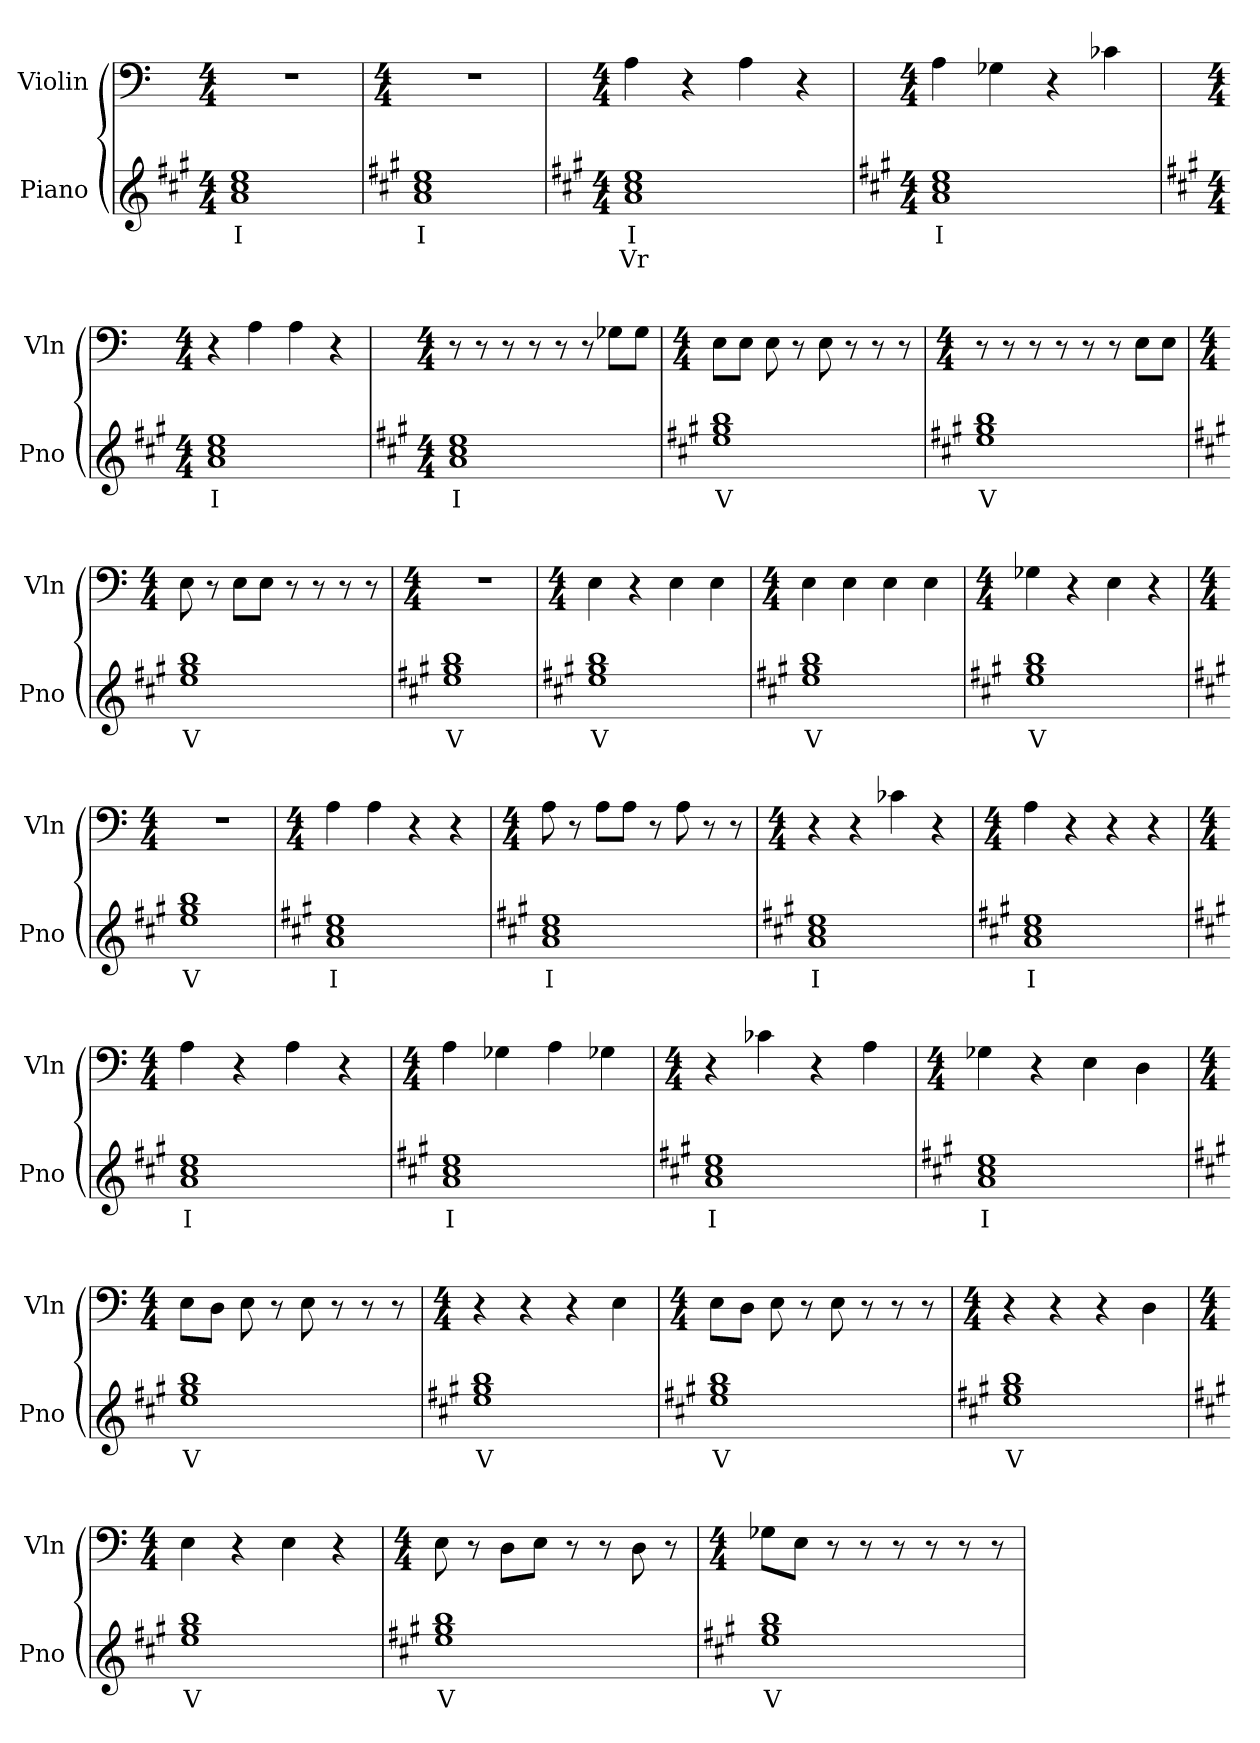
**kern	**text	**text	**kern
*part2	*part2	*part2	*part1
*staff2	*staff2	*staff2	*staff1
*I"Piano	*	*	*I"Violin
*I'Pno	*	*	*I'Vln
*k[f#c#g#]	*	*	*
*A:	*	*	*
*M4/4	*	*	*M4/4
=	=	=	=
1a 1cc# 1ee	I	.	1r
=	=	=	=
*k[f#c#g#]	*	*	*
*A:	*	*	*
*	*	*	*M4/4
1a 1cc# 1ee	I	.	1r
=	=	=	=
*k[f#c#g#]	*	*	*
*A:	*	*	*
*M4/4	*	*	*M4/4
1a 1cc# 1ee	I	Vr	4A
.	.	.	4r
.	.	.	4A
.	.	.	4r
=	=	=	=
*k[f#c#g#]	*	*	*
*A:	*	*	*
*M4/4	*	*	*M4/4
1a 1cc# 1ee	I	.	4A
.	.	.	4G-X
.	.	.	4r
.	.	.	4c-X
=	=	=	=
*k[f#c#g#]	*	*	*
*A:	*	*	*
*M4/4	*	*	*M4/4
1a 1cc# 1ee	I	.	4r
.	.	.	4A
.	.	.	4A
.	.	.	4r
=	=	=	=
*k[f#c#g#]	*	*	*
*A:	*	*	*
*M4/4	*	*	*M4/4
1a 1cc# 1ee	I	.	8r
.	.	.	8r
.	.	.	8r
.	.	.	8r
.	.	.	8r
.	.	.	8r
.	.	.	8G-XL
.	.	.	8G-J
=	=	=	=
*k[f#c#g#]	*	*	*
*A:	*	*	*
*	*	*	*M4/4
1ee 1gg# 1bb	V	.	8EL
.	.	.	8EJ
.	.	.	8E
.	.	.	8r
.	.	.	8E
.	.	.	8r
.	.	.	8r
.	.	.	8r
=	=	=	=
*k[f#c#g#]	*	*	*
*A:	*	*	*
*	*	*	*M4/4
1ee 1gg# 1bb	V	.	8r
.	.	.	8r
.	.	.	8r
.	.	.	8r
.	.	.	8r
.	.	.	8r
.	.	.	8EL
.	.	.	8EJ
=	=	=	=
*k[f#c#g#]	*	*	*
*A:	*	*	*
*	*	*	*M4/4
1ee 1gg# 1bb	V	.	8E
.	.	.	8r
.	.	.	8EL
.	.	.	8EJ
.	.	.	8r
.	.	.	8r
.	.	.	8r
.	.	.	8r
=	=	=	=
*k[f#c#g#]	*	*	*
*A:	*	*	*
*	*	*	*M4/4
1ee 1gg# 1bb	V	.	1r
=	=	=	=
*k[f#c#g#]	*	*	*
*A:	*	*	*
*	*	*	*M4/4
1ee 1gg# 1bb	V	.	4E
.	.	.	4r
.	.	.	4E
.	.	.	4E
=	=	=	=
*k[f#c#g#]	*	*	*
*A:	*	*	*
*	*	*	*M4/4
1ee 1gg# 1bb	V	.	4E
.	.	.	4E
.	.	.	4E
.	.	.	4E
=	=	=	=
*k[f#c#g#]	*	*	*
*A:	*	*	*
*	*	*	*M4/4
1ee 1gg# 1bb	V	.	4G-X
.	.	.	4r
.	.	.	4E
.	.	.	4r
=	=	=	=
*k[f#c#g#]	*	*	*
*A:	*	*	*
*	*	*	*M4/4
1ee 1gg# 1bb	V	.	1r
=	=	=	=
*k[f#c#g#]	*	*	*
*A:	*	*	*
*	*	*	*M4/4
1a 1cc# 1ee	I	.	4A
.	.	.	4A
.	.	.	4r
.	.	.	4r
=	=	=	=
*k[f#c#g#]	*	*	*
*A:	*	*	*
*	*	*	*M4/4
1a 1cc# 1ee	I	.	8A
.	.	.	8r
.	.	.	8AL
.	.	.	8AJ
.	.	.	8r
.	.	.	8A
.	.	.	8r
.	.	.	8r
=	=	=	=
*k[f#c#g#]	*	*	*
*A:	*	*	*
*	*	*	*M4/4
1a 1cc# 1ee	I	.	4r
.	.	.	4r
.	.	.	4c-X
.	.	.	4r
=	=	=	=
*k[f#c#g#]	*	*	*
*A:	*	*	*
*	*	*	*M4/4
1a 1cc# 1ee	I	.	4A
.	.	.	4r
.	.	.	4r
.	.	.	4r
=	=	=	=
*k[f#c#g#]	*	*	*
*A:	*	*	*
*	*	*	*M4/4
1a 1cc# 1ee	I	.	4A
.	.	.	4r
.	.	.	4A
.	.	.	4r
=	=	=	=
*k[f#c#g#]	*	*	*
*A:	*	*	*
*	*	*	*M4/4
1a 1cc# 1ee	I	.	4A
.	.	.	4G-X
.	.	.	4A
.	.	.	4G-X
=	=	=	=
*k[f#c#g#]	*	*	*
*A:	*	*	*
*	*	*	*M4/4
1a 1cc# 1ee	I	.	4r
.	.	.	4c-X
.	.	.	4r
.	.	.	4A
=	=	=	=
*k[f#c#g#]	*	*	*
*A:	*	*	*
*	*	*	*M4/4
1a 1cc# 1ee	I	.	4G-X
.	.	.	4r
.	.	.	4E
.	.	.	4D
=	=	=	=
*k[f#c#g#]	*	*	*
*A:	*	*	*
*	*	*	*M4/4
1ee 1gg# 1bb	V	.	8EL
.	.	.	8DJ
.	.	.	8E
.	.	.	8r
.	.	.	8E
.	.	.	8r
.	.	.	8r
.	.	.	8r
=	=	=	=
*k[f#c#g#]	*	*	*
*A:	*	*	*
*	*	*	*M4/4
1ee 1gg# 1bb	V	.	4r
.	.	.	4r
.	.	.	4r
.	.	.	4E
=	=	=	=
*k[f#c#g#]	*	*	*
*A:	*	*	*
*	*	*	*M4/4
1ee 1gg# 1bb	V	.	8EL
.	.	.	8DJ
.	.	.	8E
.	.	.	8r
.	.	.	8E
.	.	.	8r
.	.	.	8r
.	.	.	8r
=	=	=	=
*k[f#c#g#]	*	*	*
*A:	*	*	*
*	*	*	*M4/4
1ee 1gg# 1bb	V	.	4r
.	.	.	4r
.	.	.	4r
.	.	.	4D
=	=	=	=
*k[f#c#g#]	*	*	*
*A:	*	*	*
*	*	*	*M4/4
1ee 1gg# 1bb	V	.	4E
.	.	.	4r
.	.	.	4E
.	.	.	4r
=	=	=	=
*k[f#c#g#]	*	*	*
*A:	*	*	*
*	*	*	*M4/4
1ee 1gg# 1bb	V	.	8E
.	.	.	8r
.	.	.	8DL
.	.	.	8EJ
.	.	.	8r
.	.	.	8r
.	.	.	8D
.	.	.	8r
=	=	=	=
*k[f#c#g#]	*	*	*
*A:	*	*	*
*	*	*	*M4/4
1ee 1gg# 1bb	V	.	8G-XL
.	.	.	8EJ
.	.	.	8r
.	.	.	8r
.	.	.	8r
.	.	.	8r
.	.	.	8r
.	.	.	8r
=	=	=	=
*-	*-	*-	*-
